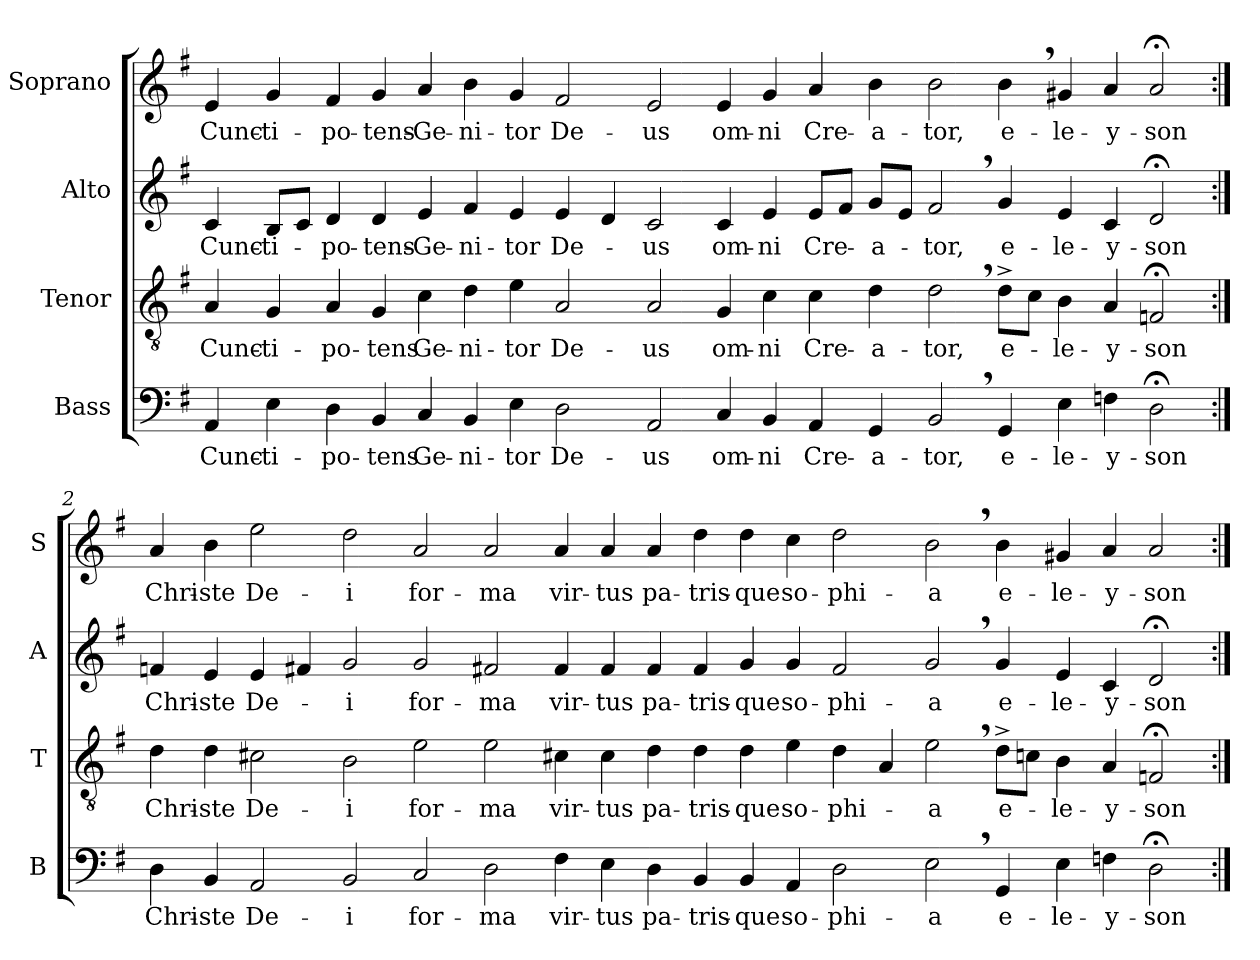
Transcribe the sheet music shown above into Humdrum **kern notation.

**kern	**text	**kern	**text	**kern	**text	**kern	**text
*part4	*part4	*part3	*part3	*part2	*part2	*part1	*part1
*staff4	*staff4	*staff3	*staff3	*staff2	*staff2	*staff1	*staff1
*I"Bass	*	*I"Tenor	*	*I"Alto	*	*I"Soprano	*
*I'B	*	*I'T	*	*I'A	*	*I'S	*
*clefF4	*	*clefGv2	*	*clefG2	*	*clefG2	*
*k[f#]	*	*k[f#]	*	*k[f#]	*	*k[f#]	*
*G:	*	*G:	*	*G:	*	*G:	*
=1	=1	=1	=1	=1	=1	=1	=1
!	!LO:LY:a	!	!LO:LY:b	!	!LO:LY:a	!	!LO:LY:b
4AA/	Cunc-	4A/	Cunc-	4c/	Cunc-	4e/	Cunc-
!	!LO:LY:a	!	!LO:LY:b	!	!LO:LY:a	!	!LO:LY:b
4E\	-ti-	4G/	-ti-	8B/L	-ti-	4g/	-ti-
.	.	.	.	8c/J	.	.	.
!	!LO:LY:a	!	!LO:LY:b	!	!LO:LY:a	!	!LO:LY:b
4D\	-po-	4A/	-po-	4d/	-po-	4f#/	-po-
!	!LO:LY:a	!	!LO:LY:b	!	!LO:LY:a	!	!LO:LY:b
4BB/	-tens	4G/	-tens	4d/	-tens-	4g/	-tens-
!	!LO:LY:a	!	!LO:LY:b	!	!LO:LY:a	!	!LO:LY:b
4C/	Ge-	4c\	Ge-	4e/	-Ge-	4a/	-Ge-
!	!LO:LY:a	!	!LO:LY:b	!	!LO:LY:a	!	!LO:LY:b
4BB/	-ni-	4d\	-ni-	4f#/	-ni-	4b\	-ni-
!	!LO:LY:a	!	!LO:LY:b	!	!LO:LY:a	!	!LO:LY:b
4E\	-tor	4e\	-tor	4e/	-tor	4g/	-tor
!	!LO:LY:a	!	!LO:LY:b	!	!LO:LY:a	!	!LO:LY:b
2D\	De-	2A/	De-	4e/	De-	2f#/	De-
.	.	.	.	4d/	.	.	.
!	!LO:LY:a	!	!LO:LY:b	!	!LO:LY:a	!	!LO:LY:b
2AA/	-us	2A/	-us	2c/	-us	2e/	-us
!	!LO:LY:a	!	!LO:LY:b	!	!LO:LY:a	!	!LO:LY:b
4C/	om-	4G/	om-	4c/	om-	4e/	om-
!	!LO:LY:a	!	!LO:LY:b	!	!LO:LY:a	!	!LO:LY:b
4BB/	-ni	4c\	-ni	4e/	-ni	4g/	-ni
!	!LO:LY:a	!	!LO:LY:b	!	!LO:LY:a	!	!LO:LY:b
4AA/	Cre-	4c\	Cre-	8e/L	Cre-	4a/	Cre-
.	.	.	.	8f#/J	.	.	.
!	!LO:LY:a	!	!LO:LY:b	!	!LO:LY:a	!	!LO:LY:b
4GG/	-a-	4d\	-a-	8g/L	-a-	4b\	-a-
.	.	.	.	8e/J	.	.	.
!	!LO:LY:a	!	!LO:LY:b	!	!LO:LY:a	!	!LO:LY:b
2BB,>/	-tor,	2d,>\	-tor,	2f#,>/	-tor,	2b\	-tor,
!	!LO:LY:a	!	!LO:LY:b	!	!LO:LY:a	!	!LO:LY:b
4GG/	e-	8d^>\L	e-	4g/	e-	4b,>\	e-
.	.	8c\J	.	.	.	.	.
!	!LO:LY:a	!	!LO:LY:b	!	!LO:LY:a	!	!LO:LY:b
4E\	-le-	4B\	-le-	4e/	-le-	4g#X/	-le-
!	!LO:LY:a	!	!LO:LY:b	!	!LO:LY:a	!	!LO:LY:b
4Fn\	-y-	4A/	-y-	4c/	-y-	4a/	-y-
!	!LO:LY:a	!	!LO:LY:b	!	!LO:LY:a	!	!LO:LY:b
2D;<\	-son	2Fn;/	-son	2d;/	-son	2a;/	-son
!!LO:LB:g=z
=2:|!	=2:|!	=2:|!	=2:|!	=2:|!	=2:|!	=2:|!	=2:|!
!	!LO:LY:a	!	!LO:LY:b	!	!LO:LY:a	!	!LO:LY:b
4D\	Chri-	4d\	Chri-	4fn/	Chri-	4a/	Chri-
!	!LO:LY:a	!	!LO:LY:b	!	!LO:LY:a	!	!LO:LY:b
4BB/	-ste	4d\	-ste	4e/	-ste	4b\	-ste
!	!LO:LY:a	!	!LO:LY:b	!	!LO:LY:a	!	!LO:LY:b
2AA/	De-	2c#X\	De-	4e/	De-	2ee\	De-
.	.	.	.	4f#X/	.	.	.
!	!LO:LY:a	!	!LO:LY:b	!	!LO:LY:a	!	!LO:LY:b
2BB/	-i	2B\	-i	2g/	-i	2dd\	-i
!	!LO:LY:a	!	!LO:LY:b	!	!LO:LY:a	!	!LO:LY:b
2C/	for-	2e\	for-	2g/	for-	2a/	for-
!	!LO:LY:a	!	!LO:LY:b	!	!LO:LY:a	!	!LO:LY:b
2D\	-ma	2e\	-ma	2f#X/	-ma	2a/	-ma
!	!LO:LY:a	!	!LO:LY:b	!	!LO:LY:a	!	!LO:LY:b
4F#\	vir-	4c#X\	vir-	4f#/	vir-	4a/	vir-
!	!LO:LY:a	!	!LO:LY:b	!	!LO:LY:a	!	!LO:LY:b
4E\	-tus	4c#\	-tus	4f#/	-tus	4a/	-tus
!	!LO:LY:a	!	!LO:LY:b	!	!LO:LY:a	!	!LO:LY:b
4D\	pa-	4d\	pa-	4f#/	pa-	4a/	pa-
!	!LO:LY:a	!	!LO:LY:b	!	!LO:LY:a	!	!LO:LY:b
4BB/	-tris-	4d\	-tris-	4f#/	-tris-	4dd\	-tris-
!	!LO:LY:a	!	!LO:LY:b	!	!LO:LY:a	!	!LO:LY:b
4BB/	-que	4d\	-que	4g/	-que	4dd\	-que
!	!LO:LY:a	!	!LO:LY:b	!	!LO:LY:a	!	!LO:LY:b
4AA/	so-	4e\	so-	4g/	so-	4cc\	so-
!	!LO:LY:a	!	!LO:LY:b	!	!LO:LY:a	!	!LO:LY:b
2D\	-phi-	4d\	-phi-	2f#/	-phi-	2dd\	-phi-
.	.	4A/	.	.	.	.	.
!	!LO:LY:a	!	!LO:LY:b	!	!LO:LY:a	!	!LO:LY:b
2E,>\	-a	2e,>\	-a	2g,>/	-a	2b,>\	-a
!	!LO:LY:a	!	!LO:LY:b	!	!LO:LY:a	!	!LO:LY:b
4GG/	e-	8d^>\L	e-	4g/	e-	4b\	e-
.	.	8cn\J	.	.	.	.	.
!	!LO:LY:a	!	!LO:LY:b	!	!LO:LY:a	!	!LO:LY:b
4E\	-le-	4B\	-le-	4e/	-le-	4g#X/	-le-
!	!LO:LY:a	!	!LO:LY:b	!	!LO:LY:a	!	!LO:LY:b
4Fn\	-y-	4A/	-y-	4c/	-y-	4a/	-y-
!	!LO:LY:a	!	!LO:LY:b	!	!LO:LY:a	!	!LO:LY:b
2D;<\	-son	2Fn;/	-son	2d;/	-son	2a/	-son
=:|!	=:|!	=:|!	=:|!	=:|!	=:|!	=:|!	=:|!
*-	*-	*-	*-	*-	*-	*-	*-
